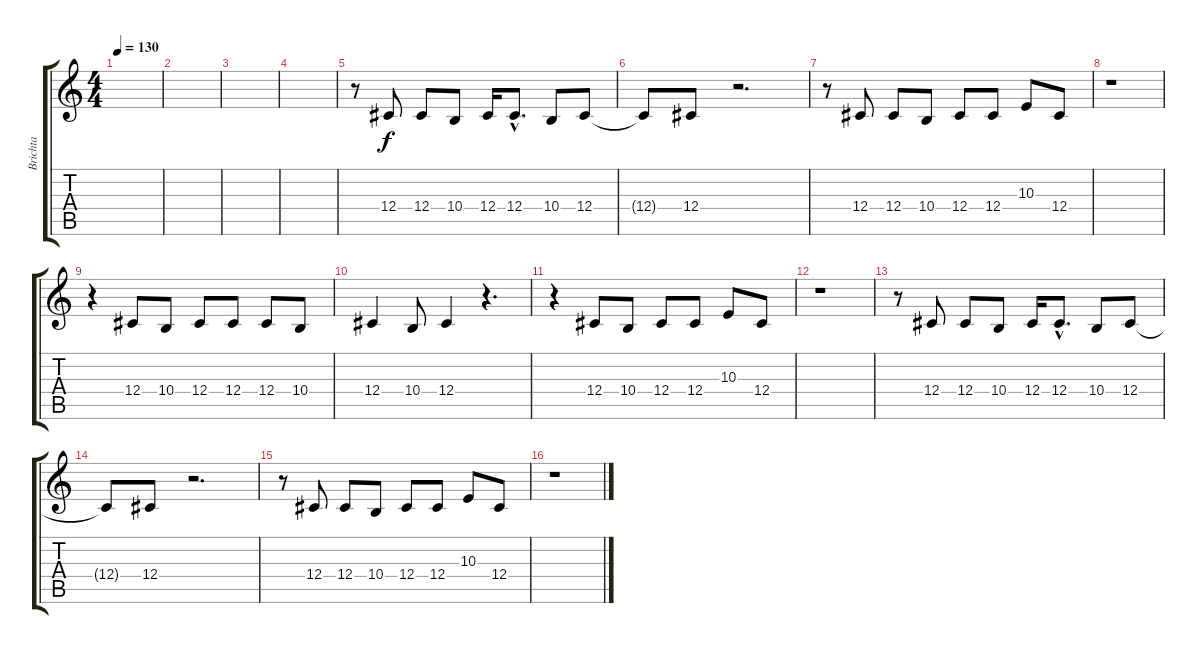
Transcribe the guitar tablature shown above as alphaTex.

\track ("Brichta" "Brichta") {instrument lead6voice}
\staff {score tabs}
\tuning (Eb4 Bb3 Gb3 Db3 Ab2 Eb2) {hide}
\ts (4 4)
\tempo 130
\clef g2
\ks c
|
|
|
|
r.8 12.4.8 12.4.8 10.4.8 12.4.16 12.4{hac}.8{d} 10.4.8 12.4.8 |
12.4{t}.8 12.4.8 r.2{d} |
r.8 12.4.8 12.4.8 10.4.8 12.4.8 12.4.8 10.3.8 12.4.8 |
r.1 |
r.4 12.4.8 10.4.8 12.4.8 12.4.8 12.4.8 10.4.8 |
12.4.4 10.4.8 12.4.4 r.4{d} |
r.4 12.4.8 10.4.8 12.4.8 12.4.8 10.3.8 12.4.8 |
r.1 |
r.8 12.4.8 12.4.8 10.4.8 12.4.16 12.4{hac}.8{d} 10.4.8 12.4.8 |
12.4{t}.8 12.4.8 r.2{d} |
r.8 12.4.8 12.4.8 10.4.8 12.4.8 12.4.8 10.3.8 12.4.8 |
r.1
